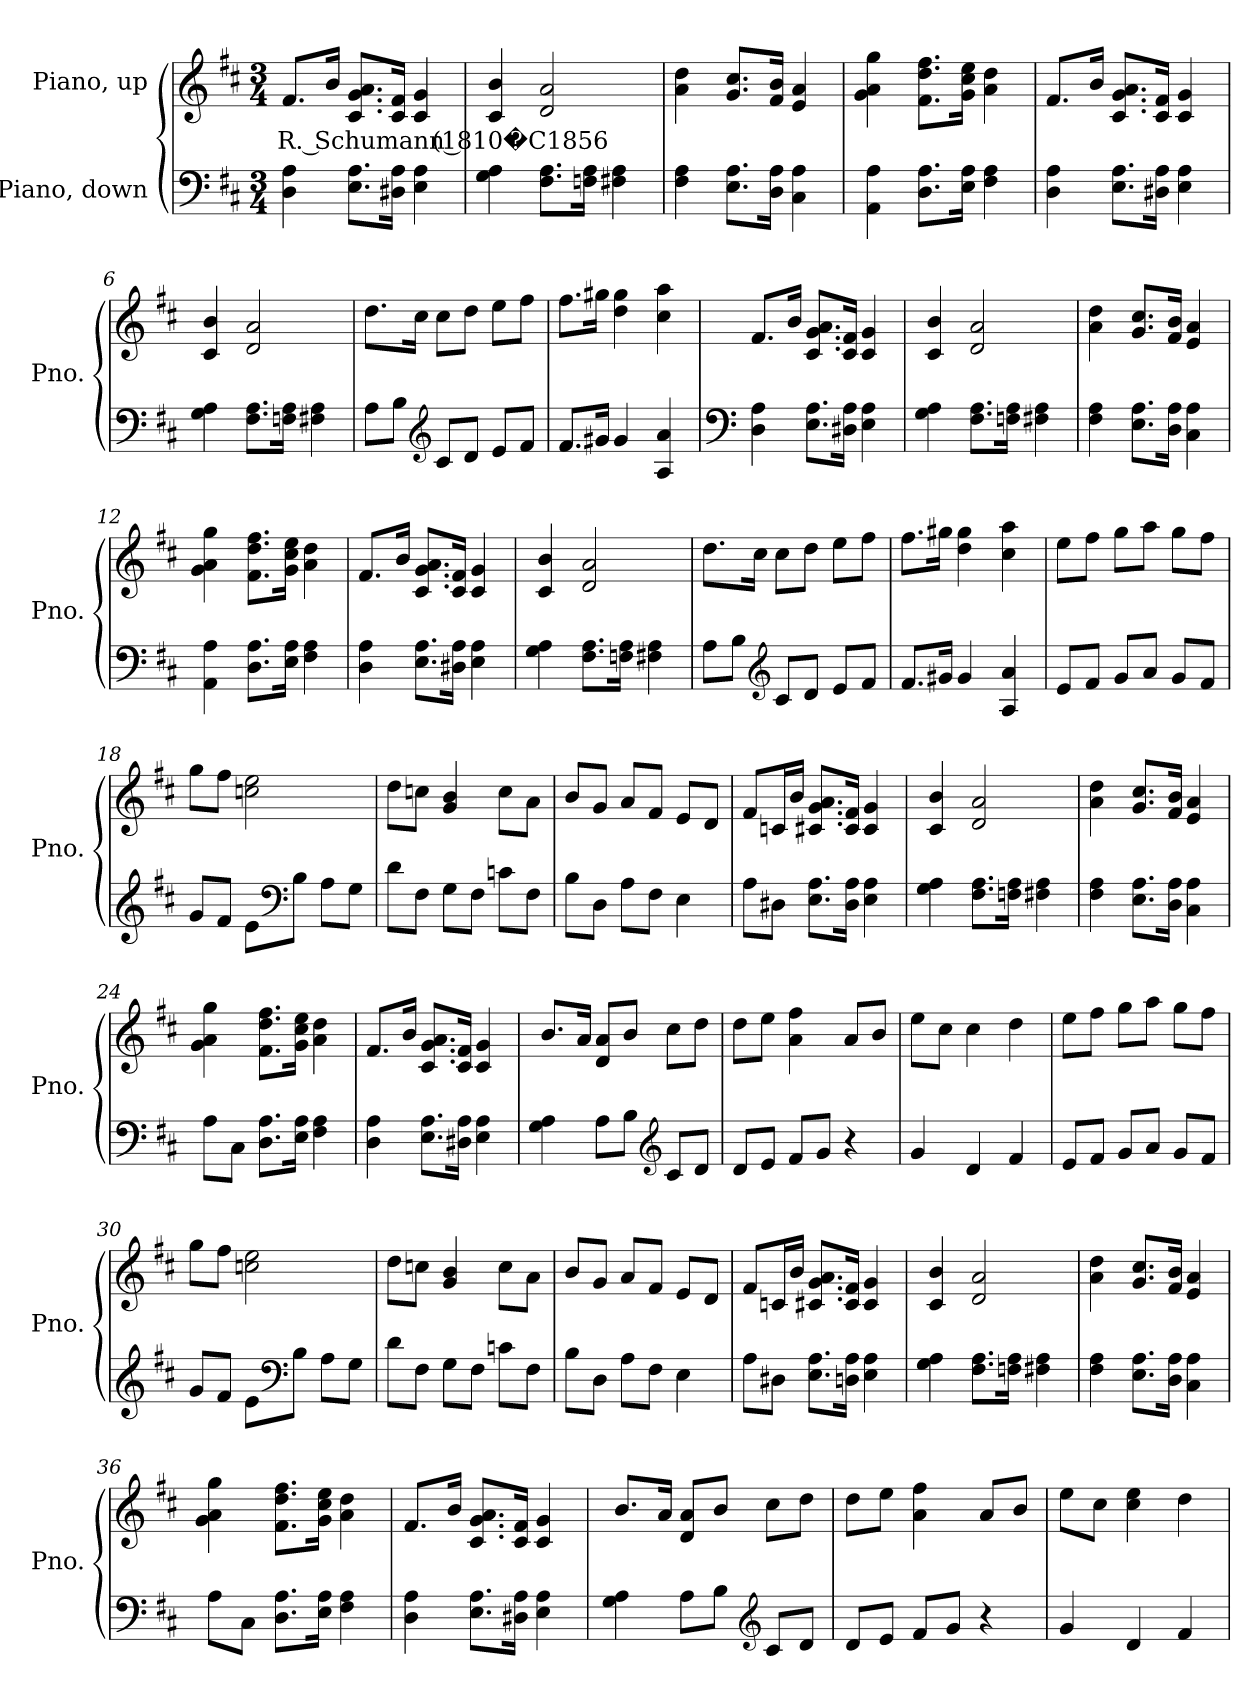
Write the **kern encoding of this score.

**kern	**kern	**text
*part2	*part1	*part1
*staff2	*staff1	*staff1
*I"Piano, down	*I"Piano, up	*
*I'Pno.	*I'Pno.	*
*clefF4	*clefG2	*
*k[f#c#]	*k[f#c#]	*
*M3/4	*M3/4	*
*MM112	*MM112	*
=1	=1	=1
!	!	!LO:LY:b
4D\ 4A\	8.f#/L	R. Schumann (1810�C1856
.	16b/Jk	.
8.E\ 8.A\L	8.c#/ 8.g/ 8.a/L	.
16D#X\ 16A\Jk	16c#/ 16f#/Jk	.
4E\ 4A\	4c#/ 4g/	.
=2	=2	=2
4G\ 4A\	4c#/ 4b/	.
8.F#\ 8.A\L	2d/ 2a/	.
16Fn\ 16A\Jk	.	.
4F#X\ 4A\	.	.
=3	=3	=3
4F#\ 4A\	4a\ 4dd\	.
8.E\ 8.A\L	8.g/ 8.cc#/L	.
16D\ 16A\Jk	16f#/ 16b/Jk	.
4C#\ 4A\	4e/ 4a/	.
!!LO:LB:g=z
=4	=4	=4
4AA\ 4A\	4g\ 4a\ 4gg\	.
8.D\ 8.A\L	8.f#\ 8.dd\ 8.ff#\L	.
16E\ 16A\Jk	16g\ 16cc#\ 16ee\Jk	.
4F#\ 4A\	4a\ 4dd\	.
=5	=5	=5
4D\ 4A\	8.f#/L	.
.	16b/Jk	.
8.E\ 8.A\L	8.c#/ 8.g/ 8.a/L	.
16D#X\ 16A\Jk	16c#/ 16f#/Jk	.
4E\ 4A\	4c#/ 4g/	.
=6	=6	=6
4G\ 4A\	4c#/ 4b/	.
8.F#\ 8.A\L	2d/ 2a/	.
16Fn\ 16A\Jk	.	.
4F#X\ 4A\	.	.
=7	=7	=7
8A\L	8.dd\L	.
8B\J	.	.
.	16cc#\Jk	.
*clefG2	*	*
8c#/L	8cc#\L	.
8d/J	8dd\J	.
8e/L	8ee\L	.
8f#/J	8ff#\J	.
=8	=8	=8
8.f#/L	8.ff#\L	.
16g#X/Jk	16gg#X\Jk	.
4g#/	4dd\ 4gg#\	.
4A/ 4a/	4cc#\ 4aa\	.
!!LO:LB:g=z
=9	=9	=9
*clefF4	*	*
4D\ 4A\	8.f#/L	.
.	16b/Jk	.
8.E\ 8.A\L	8.c#/ 8.g/ 8.a/L	.
16D#X\ 16A\Jk	16c#/ 16f#/Jk	.
4E\ 4A\	4c#/ 4g/	.
=10	=10	=10
4G\ 4A\	4c#/ 4b/	.
8.F#\ 8.A\L	2d/ 2a/	.
16Fn\ 16A\Jk	.	.
4F#X\ 4A\	.	.
=11	=11	=11
4F#\ 4A\	4a\ 4dd\	.
8.E\ 8.A\L	8.g/ 8.cc#/L	.
16D\ 16A\Jk	16f#/ 16b/Jk	.
4C#\ 4A\	4e/ 4a/	.
=12	=12	=12
4AA\ 4A\	4g\ 4a\ 4gg\	.
8.D\ 8.A\L	8.f#\ 8.dd\ 8.ff#\L	.
16E\ 16A\Jk	16g\ 16cc#\ 16ee\Jk	.
4F#\ 4A\	4a\ 4dd\	.
=13	=13	=13
4D\ 4A\	8.f#/L	.
.	16b/Jk	.
8.E\ 8.A\L	8.c#/ 8.g/ 8.a/L	.
16D#X\ 16A\Jk	16c#/ 16f#/Jk	.
4E\ 4A\	4c#/ 4g/	.
=14	=14	=14
4G\ 4A\	4c#/ 4b/	.
8.F#\ 8.A\L	2d/ 2a/	.
16Fn\ 16A\Jk	.	.
4F#X\ 4A\	.	.
!!LO:LB:g=z
=15	=15	=15
8A\L	8.dd\L	.
8B\J	.	.
.	16cc#\Jk	.
*clefG2	*	*
8c#/L	8cc#\L	.
8d/J	8dd\J	.
8e/L	8ee\L	.
8f#/J	8ff#\J	.
=16	=16	=16
8.f#/L	8.ff#\L	.
16g#X/Jk	16gg#X\Jk	.
4g#/	4dd\ 4gg#\	.
4A/ 4a/	4cc#\ 4aa\	.
=17	=17	=17
8e/L	8ee\L	.
8f#/J	8ff#\J	.
8g/L	8gg\L	.
8a/J	8aa\J	.
8g/L	8gg\L	.
8f#/J	8ff#\J	.
=18	=18	=18
8g/L	8gg\L	.
8f#/J	8ff#\J	.
8e\L	2ccn\ 2ee\	.
*clefF4	*	*
8B\J	.	.
8A\L	.	.
8G\J	.	.
=19	=19	=19
8d\L	8dd\L	.
8F#\J	8ccn\J	.
8G\L	4g/ 4b/	.
8F#\J	.	.
8cn\L	8cc\L	.
8F#\J	8a\J	.
!!LO:LB:g=z
=20	=20	=20
8B\L	8b/L	.
8D\J	8g/J	.
8A\L	8a/L	.
8F#\J	8f#/J	.
4E\	8e/L	.
.	8d/J	.
=21	=21	=21
8A\L	8f#/L	.
8D#X\J	16cn/L	.
.	16b/JJ	.
8.E\ 8.A\L	8.c#X/ 8.g/ 8.a/L	.
16D#\ 16A\Jk	16c#/ 16f#/Jk	.
4E\ 4A\	4c#/ 4g/	.
=22	=22	=22
4G\ 4A\	4c#/ 4b/	.
8.F#\ 8.A\L	2d/ 2a/	.
16Fn\ 16A\Jk	.	.
4F#X\ 4A\	.	.
=23	=23	=23
4F#\ 4A\	4a\ 4dd\	.
8.E\ 8.A\L	8.g/ 8.cc#/L	.
16D\ 16A\Jk	16f#/ 16b/Jk	.
4C#\ 4A\	4e/ 4a/	.
=24	=24	=24
8A\L	4g\ 4a\ 4gg\	.
8C#\J	.	.
8.D\ 8.A\L	8.f#\ 8.dd\ 8.ff#\L	.
16E\ 16A\Jk	16g\ 16cc#\ 16ee\Jk	.
4F#\ 4A\	4a\ 4dd\	.
!!LO:LB:g=z
=25	=25	=25
4D\ 4A\	8.f#/L	.
.	16b/Jk	.
8.E\ 8.A\L	8.c#/ 8.g/ 8.a/L	.
16D#X\ 16A\Jk	16c#/ 16f#/Jk	.
4E\ 4A\	4c#/ 4g/	.
=26	=26	=26
4G\ 4A\	8.b/L	.
.	16a/Jk	.
8A\L	8d/ 8a/L	.
8B\J	8b/J	.
*clefG2	*	*
8c#/L	8cc#\L	.
8d/J	8dd\J	.
=27	=27	=27
8d/L	8dd\L	.
8e/J	8ee\J	.
8f#/L	4a\ 4ff#\	.
8g/J	.	.
4r	8a/L	.
.	8b/J	.
=28	=28	=28
4g/	8ee\L	.
.	8cc#\J	.
4d/	4cc#\	.
4f#/	4dd\	.
=29	=29	=29
8e/L	8ee\L	.
8f#/J	8ff#\J	.
8g/L	8gg\L	.
8a/J	8aa\J	.
8g/L	8gg\L	.
8f#/J	8ff#\J	.
!!LO:PB:g=z
=30	=30	=30
8g/L	8gg\L	.
8f#/J	8ff#\J	.
8e\L	2ccn\ 2ee\	.
*clefF4	*	*
8B\J	.	.
8A\L	.	.
8G\J	.	.
=31	=31	=31
8d\L	8dd\L	.
8F#\J	8ccn\J	.
8G\L	4g/ 4b/	.
8F#\J	.	.
8cn\L	8cc\L	.
8F#\J	8a\J	.
=32	=32	=32
8B\L	8b/L	.
8D\J	8g/J	.
8A\L	8a/L	.
8F#\J	8f#/J	.
4E\	8e/L	.
.	8d/J	.
=33	=33	=33
8A\L	8f#/L	.
8D#X\J	16cn/L	.
.	16b/JJ	.
8.E\ 8.A\L	8.c#X/ 8.g/ 8.a/L	.
16Dn\ 16A\Jk	16c#/ 16f#/Jk	.
4E\ 4A\	4c#/ 4g/	.
=34	=34	=34
4G\ 4A\	4c#/ 4b/	.
8.F#\ 8.A\L	2d/ 2a/	.
16Fn\ 16A\Jk	.	.
4F#X\ 4A\	.	.
!!LO:LB:g=z
=35	=35	=35
4F#\ 4A\	4a\ 4dd\	.
8.E\ 8.A\L	8.g/ 8.cc#/L	.
16D\ 16A\Jk	16f#/ 16b/Jk	.
4C#\ 4A\	4e/ 4a/	.
=36	=36	=36
8A\L	4g\ 4a\ 4gg\	.
8C#\J	.	.
8.D\ 8.A\L	8.f#\ 8.dd\ 8.ff#\L	.
16E\ 16A\Jk	16g\ 16cc#\ 16ee\Jk	.
4F#\ 4A\	4a\ 4dd\	.
=37	=37	=37
4D\ 4A\	8.f#/L	.
.	16b/Jk	.
8.E\ 8.A\L	8.c#/ 8.g/ 8.a/L	.
16D#X\ 16A\Jk	16c#/ 16f#/Jk	.
4E\ 4A\	4c#/ 4g/	.
=38	=38	=38
4G\ 4A\	8.b/L	.
.	16a/Jk	.
8A\L	8d/ 8a/L	.
8B\J	8b/J	.
*clefG2	*	*
8c#/L	8cc#\L	.
8d/J	8dd\J	.
=39	=39	=39
8d/L	8dd\L	.
8e/J	8ee\J	.
8f#/L	4a\ 4ff#\	.
8g/J	.	.
4r	8a/L	.
.	8b/J	.
=40	=40	=40
4g/	8ee\L	.
.	8cc#\J	.
4d/	4cc#\ 4ee\	.
4f#/	4dd\	.
=	=	=
*-	*-	*-
